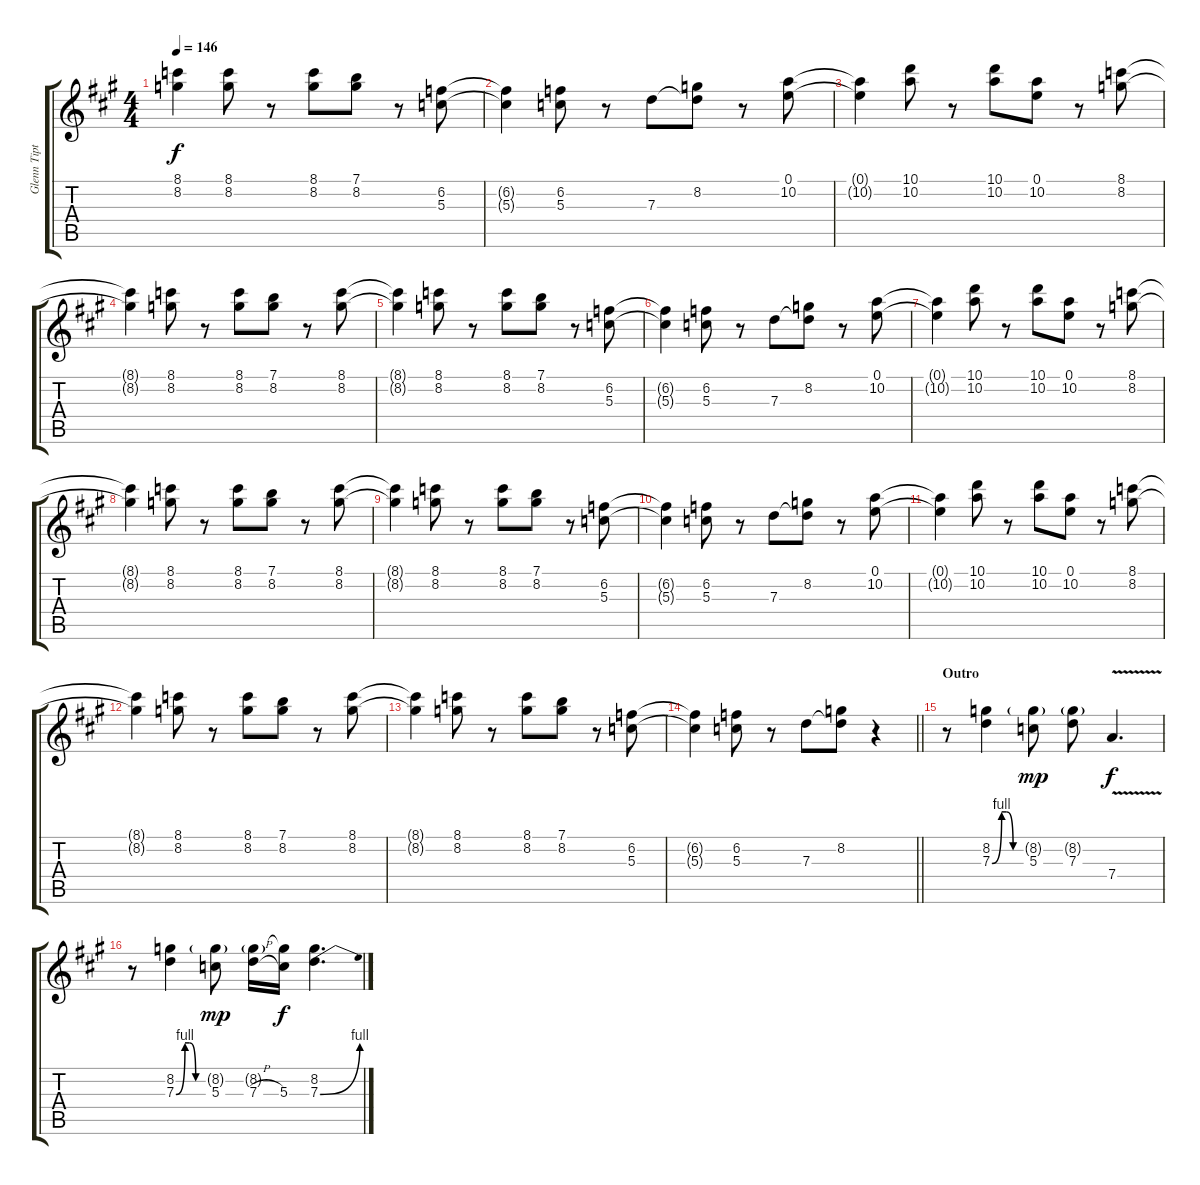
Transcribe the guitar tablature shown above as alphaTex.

\track ("Glenn Tipton" "Glenn Tipt") {instrument overdrivenguitar}
\staff {score tabs}
\tuning (E4 B3 G3 D3 A2 E2) {hide}
\ts (4 4)
\tempo 146
\clef g2
\ks a
(8.1{t} 8.2{t}).4{dy f} (8.1 8.2).8 r.8 (8.1 8.2).8 (7.1 8.2).8 r.8 (6.2 5.3).8 |
(6.2{t} 5.3{t}).4 (6.2 5.3).8 r.8 7.3.8 (8.2 7.3{t}).8 r.8 (0.1 10.2).8 |
(0.1{t} 10.2{t}).4 (10.1 10.2).8 r.8 (10.1 10.2).8 (0.1 10.2).8 r.8 (8.1 8.2).8 |
(8.1{t} 8.2{t}).4 (8.1 8.2).8 r.8 (8.1 8.2).8 (7.1 8.2).8 r.8 (8.1 8.2).8 |
(8.1{t} 8.2{t}).4 (8.1 8.2).8 r.8 (8.1 8.2).8 (7.1 8.2).8 r.8 (6.2 5.3).8 |
(6.2{t} 5.3{t}).4 (6.2 5.3).8 r.8 7.3.8 (8.2 7.3{t}).8 r.8 (0.1 10.2).8 |
(0.1{t} 10.2{t}).4 (10.1 10.2).8 r.8 (10.1 10.2).8 (0.1 10.2).8 r.8 (8.1 8.2).8 |
(8.1{t} 8.2{t}).4 (8.1 8.2).8 r.8 (8.1 8.2).8 (7.1 8.2).8 r.8 (8.1 8.2).8 |
(8.1{t} 8.2{t}).4 (8.1 8.2).8 r.8 (8.1 8.2).8 (7.1 8.2).8 r.8 (6.2 5.3).8 |
(6.2{t} 5.3{t}).4 (6.2 5.3).8 r.8 7.3.8 (8.2 7.3{t}).8 r.8 (0.1 10.2).8 |
(0.1{t} 10.2{t}).4 (10.1 10.2).8 r.8 (10.1 10.2).8 (0.1 10.2).8 r.8 (8.1 8.2).8 |
(8.1{t} 8.2{t}).4 (8.1 8.2).8 r.8 (8.1 8.2).8 (7.1 8.2).8 r.8 (8.1 8.2).8 |
(8.1{t} 8.2{t}).4 (8.1 8.2).8 r.8 (8.1 8.2).8 (7.1 8.2).8 r.8 (6.2 5.3).8 |
\barLineRight lightlight
(6.2{t} 5.3{t}).4 (6.2 5.3).8 r.8 7.3.8 (8.2 7.3{t}).8 r.4 |
\section ("" "Outro")
r.8 (8.2 7.3{be (custom 0 0 20 4 30 4 44 0 60 0)}).4 (8.2{g} 5.3).8{dy mp} (8.2{g} 7.3).8 7.4{v}.4{d dy f} |
r.8 (8.2 7.3{be (custom 0 0 20 4 30 4 44 0 60 0)}).4 (8.2{g} 5.3).8{dy mp} (8.2{g} 7.3{h}).16 (8.2{t} 5.3).16{dy f} (8.2 7.3{be (bend 0 0 60 4)}).4{d}
